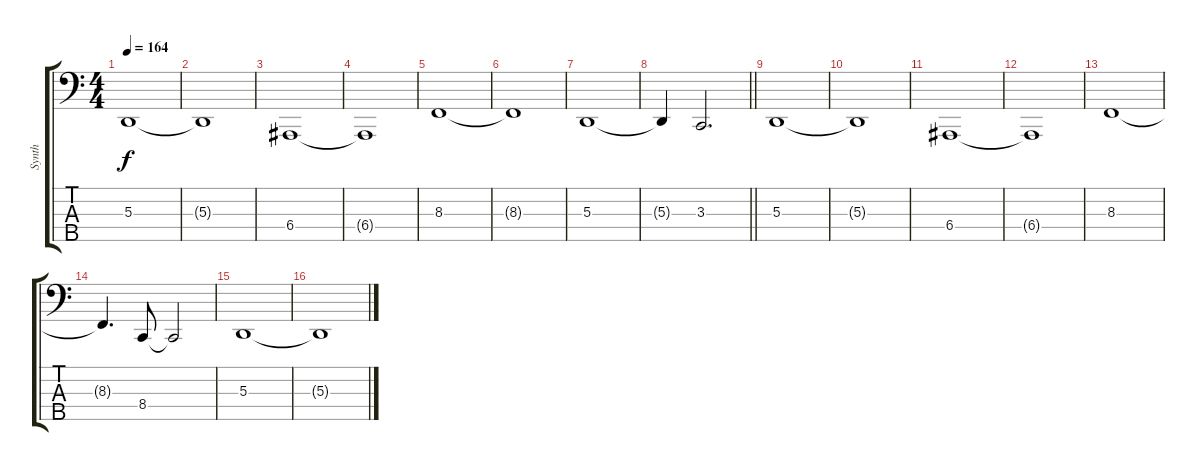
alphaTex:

\track ("Synth" "Synth") {instrument synthstrings1}
\staff {score tabs}
\tuning (G2 D2 A1 E1 B0) {hide}
\ts (4 4)
\tempo 164
\clef f4
\ks c
5.3.1{dy f} |
5.3{t}.1 |
6.4.1 |
6.4{t}.1 |
8.3.1 |
8.3{t}.1 |
5.3.1 |
\barLineRight lightlight
5.3{t}.4 3.3.2{d} |
\section ("" "")
5.3.1 |
5.3{t}.1 |
6.4.1 |
6.4{t}.1 |
8.3.1 |
8.3{t}.4{d} 8.4.8 8.4{t}.2 |
5.3.1 |
5.3{t}.1
